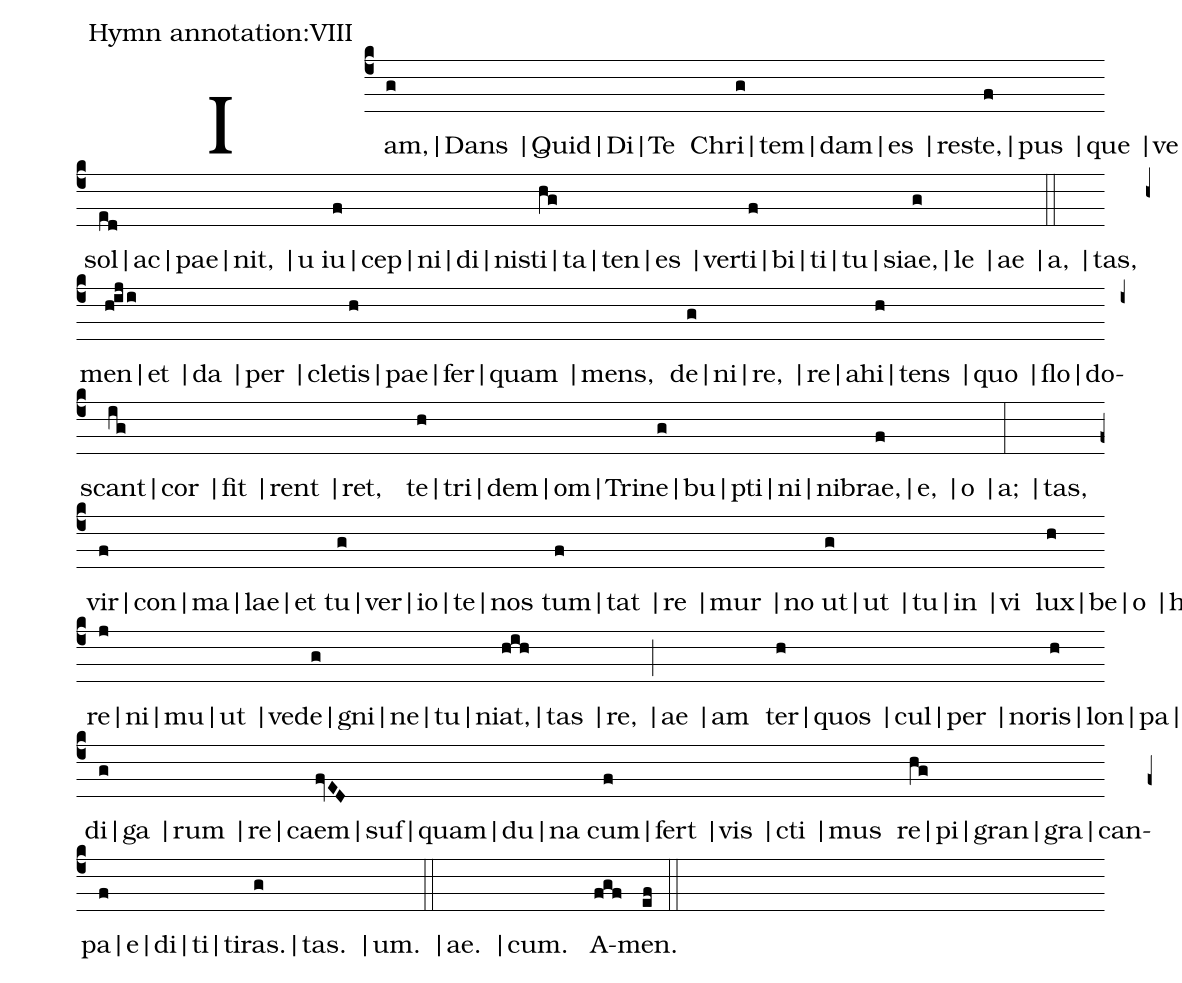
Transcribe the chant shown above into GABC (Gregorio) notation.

annotation:VIII;
%%
(c4)Iam,|Dans |Quid|Di|Te (g) Chri|tem|dam|es |re(g)ste,|pus |que |ve|rum (f) sol|ac|pae|nit, |u(ed) iu|cep|ni|di|ni(f)sti|ta|ten|es |ver(hg)ti|bi|ti|tu|si(f)ae,|le |ae |a, |tas, (g) (::)
men|et |da |per |cle(hiji)tis|pae|fer|quam |mens, (h) de|ni|re, |re|a(g)hi|tens |quo |flo|do(h)scant|cor |fit |rent |ret, (ig) te|tri|dem|om|Tri(h)ne|bu|pti|ni|ni(g)brae,|e, |o |a; |tas, (f) (:)
vir|con|ma|lae|et (f)tu|ver|io|te|nos (g)tum|tat |re |mur |no(f) ut|ut |tu|in |vi (g) lux|be|o |hac |per (h) re|ni|mu|ut |ve(j)de|gni|ne|tu|ni(g)at,|tas |re, |ae |am (hih) (;)
ter|quos |cul|per |no(h)ris|lon|pa|hanc |vum (h) di|ga |rum |re|ca(g)em|suf|quam|du|na(fvED) cum|fert |vis |cti |mus (f) re|pi|gran|gra|can(hg)pa|e|di|ti|ti(f)ras.|tas. |um. |ae. |cum. (g) (::)
A(fgf)men.(ef) (::)
